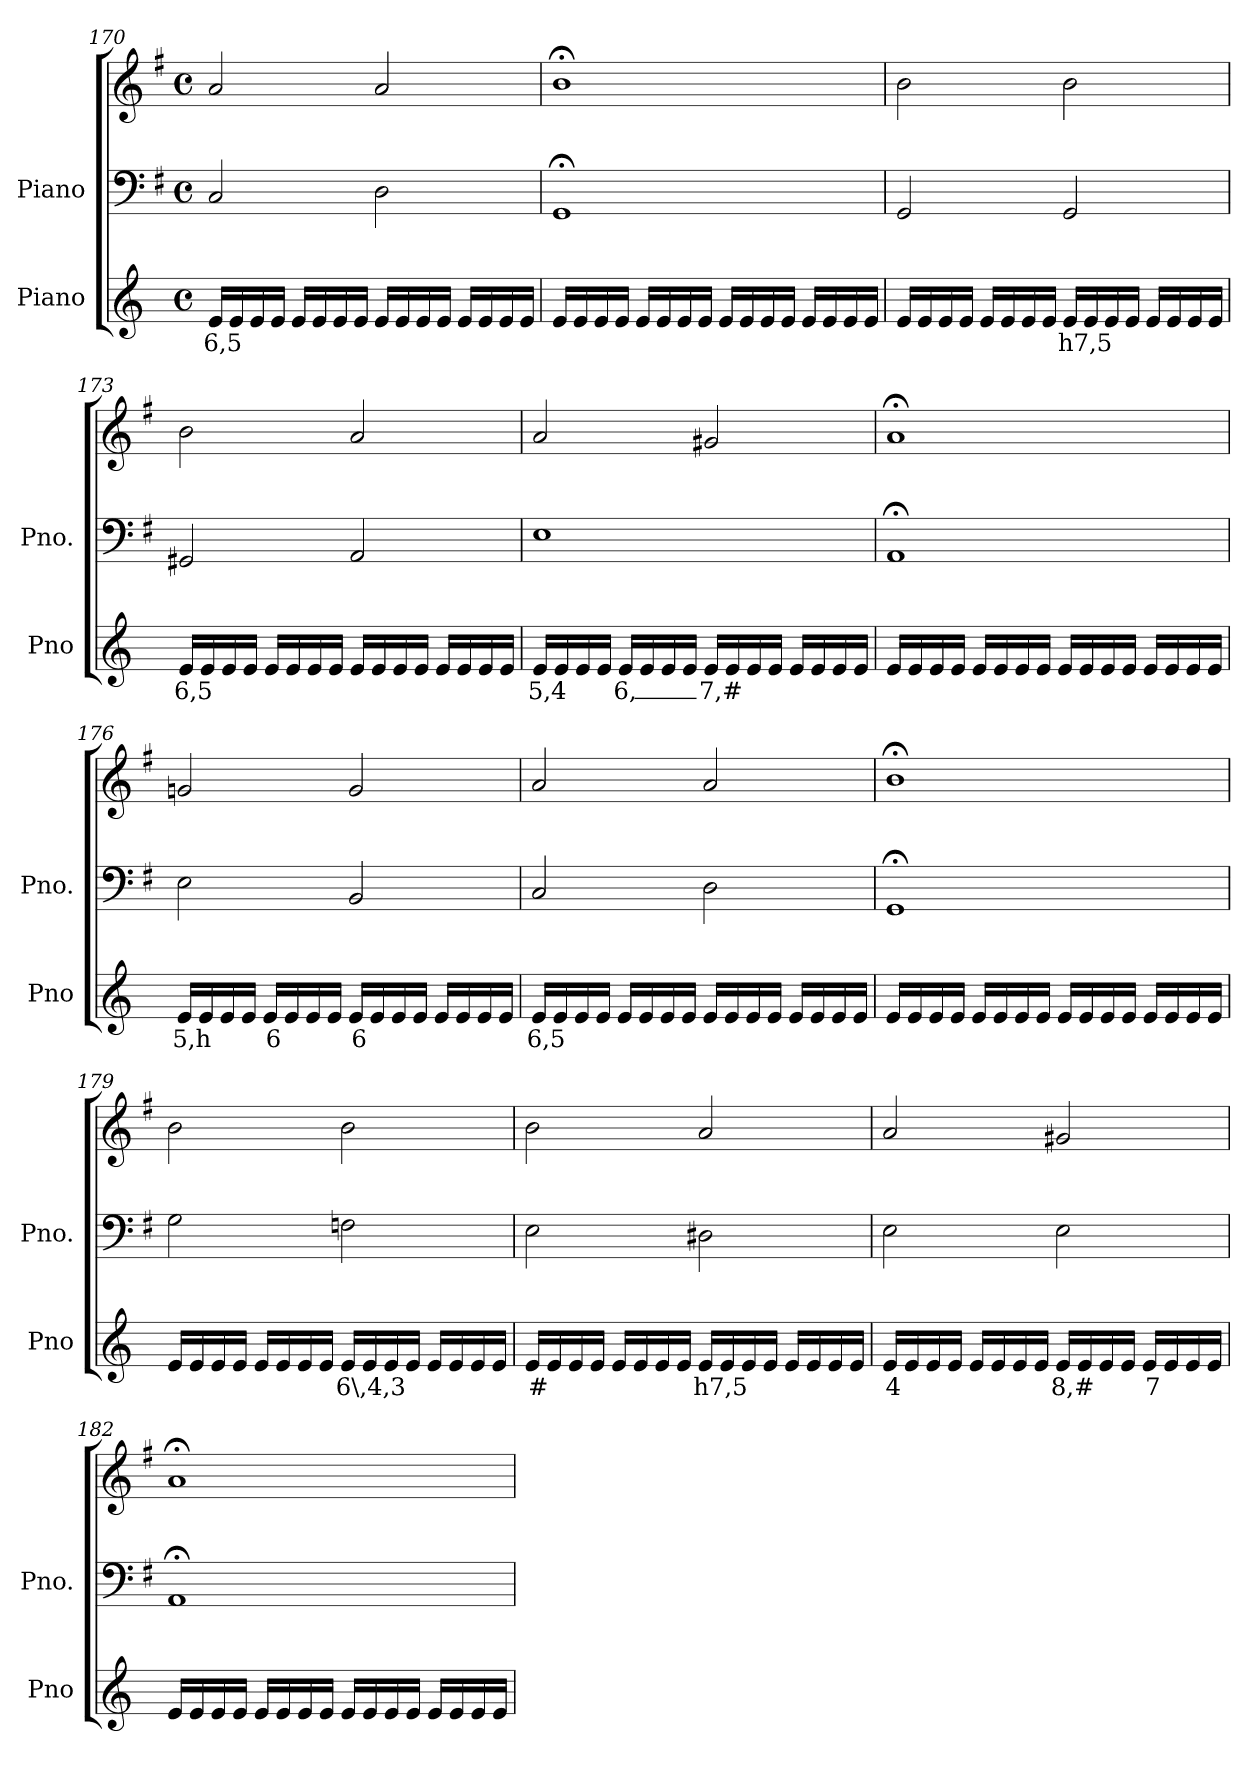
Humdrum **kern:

**kern	**text	**kern	**kern
*part2	*part2	*part1	*part1
*staff3	*staff3	*staff2	*staff1
*I"Piano	*	*I"Piano	*
*I'Pno	*	*I'Pno.	*
*clefG2	*	*clefF4	*clefG2
*k[]	*	*k[f#]	*k[f#]
*M4/4	*	*M4/4	*M4/4
*met(c)	*	*met(c)	*met(c)
=170	=170	=170	=170
!	!LO:LY:b	!	!
16e/LL	6,5	2C/	2a/
16e/	.	.	.
16e/	.	.	.
16e/JJ	.	.	.
16e/LL	.	.	.
16e/	.	.	.
16e/	.	.	.
16e/JJ	.	.	.
16e/LL	.	2D\	2a/
16e/	.	.	.
16e/	.	.	.
16e/JJ	.	.	.
16e/LL	.	.	.
16e/	.	.	.
16e/	.	.	.
16e/JJ	.	.	.
=171	=171	=171	=171
16e/LL	.	1GG;<	1b;<
16e/	.	.	.
16e/	.	.	.
16e/JJ	.	.	.
16e/LL	.	.	.
16e/	.	.	.
16e/	.	.	.
16e/JJ	.	.	.
16e/LL	.	.	.
16e/	.	.	.
16e/	.	.	.
16e/JJ	.	.	.
16e/LL	.	.	.
16e/	.	.	.
16e/	.	.	.
16e/JJ	.	.	.
=172	=172	=172	=172
16e/LL	.	2GG/	2b\
16e/	.	.	.
16e/	.	.	.
16e/JJ	.	.	.
16e/LL	.	.	.
16e/	.	.	.
16e/	.	.	.
16e/JJ	.	.	.
!	!LO:LY:b	!	!
16e/LL	h7,5	2GG/	2b\
16e/	.	.	.
16e/	.	.	.
16e/JJ	.	.	.
16e/LL	.	.	.
16e/	.	.	.
16e/	.	.	.
16e/JJ	.	.	.
=173	=173	=173	=173
!	!LO:LY:b	!	!
16e/LL	6,5	2GG#X/	2b\
16e/	.	.	.
16e/	.	.	.
16e/JJ	.	.	.
16e/LL	.	.	.
16e/	.	.	.
16e/	.	.	.
16e/JJ	.	.	.
16e/LL	.	2AA/	2a/
16e/	.	.	.
16e/	.	.	.
16e/JJ	.	.	.
16e/LL	.	.	.
16e/	.	.	.
16e/	.	.	.
16e/JJ	.	.	.
=174	=174	=174	=174
!	!LO:LY:b	!	!
16e/LL	5,4	1E	2a/
16e/	.	.	.
16e/	.	.	.
16e/JJ	.	.	.
!	!LO:LY:b	!	!
16e/LL	6,_	.	.
16e/	.	.	.
16e/	.	.	.
16e/JJ	.	.	.
!	!LO:LY:b	!	!
16e/LL	7,#	.	2g#X/
16e/	.	.	.
16e/	.	.	.
16e/JJ	.	.	.
16e/LL	.	.	.
16e/	.	.	.
16e/	.	.	.
16e/JJ	.	.	.
=175	=175	=175	=175
16e/LL	.	1AA;<	1a;<
16e/	.	.	.
16e/	.	.	.
16e/JJ	.	.	.
16e/LL	.	.	.
16e/	.	.	.
16e/	.	.	.
16e/JJ	.	.	.
16e/LL	.	.	.
16e/	.	.	.
16e/	.	.	.
16e/JJ	.	.	.
16e/LL	.	.	.
16e/	.	.	.
16e/	.	.	.
16e/JJ	.	.	.
=176	=176	=176	=176
!	!LO:LY:b	!	!
16e/LL	5,h	2E\	2gn/
16e/	.	.	.
16e/	.	.	.
16e/JJ	.	.	.
!	!LO:LY:b	!	!
16e/LL	6	.	.
16e/	.	.	.
16e/	.	.	.
16e/JJ	.	.	.
!	!LO:LY:b	!	!
16e/LL	6	2BB/	2g/
16e/	.	.	.
16e/	.	.	.
16e/JJ	.	.	.
16e/LL	.	.	.
16e/	.	.	.
16e/	.	.	.
16e/JJ	.	.	.
=177	=177	=177	=177
!	!LO:LY:b	!	!
16e/LL	6,5	2C/	2a/
16e/	.	.	.
16e/	.	.	.
16e/JJ	.	.	.
16e/LL	.	.	.
16e/	.	.	.
16e/	.	.	.
16e/JJ	.	.	.
16e/LL	.	2D\	2a/
16e/	.	.	.
16e/	.	.	.
16e/JJ	.	.	.
16e/LL	.	.	.
16e/	.	.	.
16e/	.	.	.
16e/JJ	.	.	.
=178	=178	=178	=178
16e/LL	.	1GG;<	1b;<
16e/	.	.	.
16e/	.	.	.
16e/JJ	.	.	.
16e/LL	.	.	.
16e/	.	.	.
16e/	.	.	.
16e/JJ	.	.	.
16e/LL	.	.	.
16e/	.	.	.
16e/	.	.	.
16e/JJ	.	.	.
16e/LL	.	.	.
16e/	.	.	.
16e/	.	.	.
16e/JJ	.	.	.
=179	=179	=179	=179
16e/LL	.	2G\	2b\
16e/	.	.	.
16e/	.	.	.
16e/JJ	.	.	.
16e/LL	.	.	.
16e/	.	.	.
16e/	.	.	.
16e/JJ	.	.	.
!	!LO:LY:b	!	!
16e/LL	6\,4,3	2Fn\	2b\
16e/	.	.	.
16e/	.	.	.
16e/JJ	.	.	.
16e/LL	.	.	.
16e/	.	.	.
16e/	.	.	.
16e/JJ	.	.	.
=180	=180	=180	=180
!	!LO:LY:b	!	!
16e/LL	#	2E\	2b\
16e/	.	.	.
16e/	.	.	.
16e/JJ	.	.	.
16e/LL	.	.	.
16e/	.	.	.
16e/	.	.	.
16e/JJ	.	.	.
!	!LO:LY:b	!	!
16e/LL	h7,5	2D#X\	2a/
16e/	.	.	.
16e/	.	.	.
16e/JJ	.	.	.
16e/LL	.	.	.
16e/	.	.	.
16e/	.	.	.
16e/JJ	.	.	.
=181	=181	=181	=181
!	!LO:LY:b	!	!
16e/LL	4	2E\	2a/
16e/	.	.	.
16e/	.	.	.
16e/JJ	.	.	.
16e/LL	.	.	.
16e/	.	.	.
16e/	.	.	.
16e/JJ	.	.	.
!	!LO:LY:b	!	!
16e/LL	8,#	2E\	2g#X/
16e/	.	.	.
16e/	.	.	.
16e/JJ	.	.	.
!	!LO:LY:b	!	!
16e/LL	7	.	.
16e/	.	.	.
16e/	.	.	.
16e/JJ	.	.	.
=182	=182	=182	=182
16e/LL	.	1AA;<	1a;<
16e/	.	.	.
16e/	.	.	.
16e/JJ	.	.	.
16e/LL	.	.	.
16e/	.	.	.
16e/	.	.	.
16e/JJ	.	.	.
16e/LL	.	.	.
16e/	.	.	.
16e/	.	.	.
16e/JJ	.	.	.
16e/LL	.	.	.
16e/	.	.	.
16e/	.	.	.
16e/JJ	.	.	.
=	=	=	=
*-	*-	*-	*-
